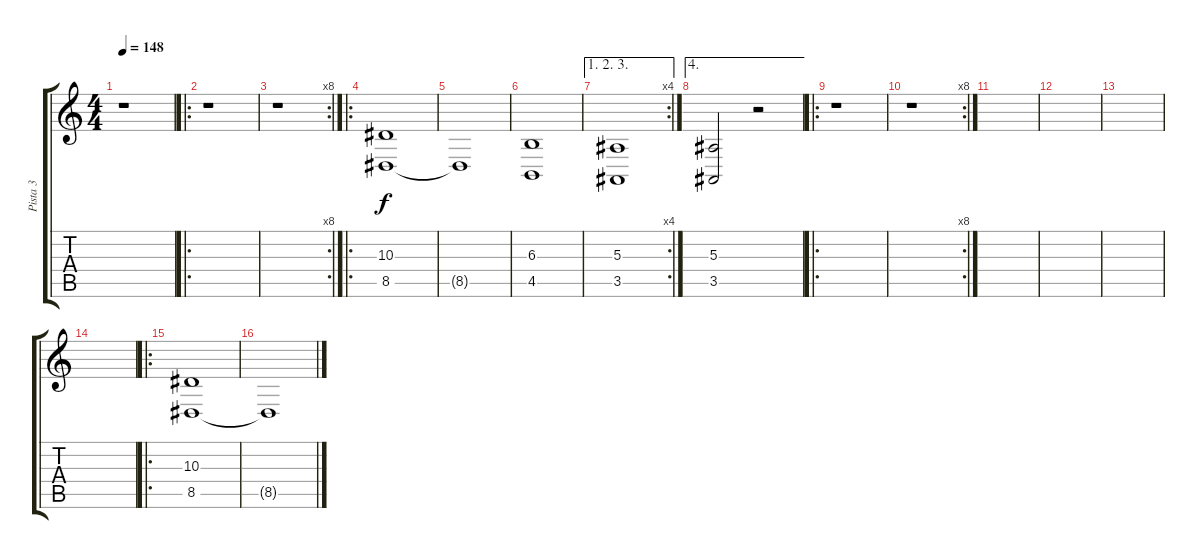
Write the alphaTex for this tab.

\track ("Pista 3" "Pista 3") {instrument vibraphone}
\staff {score tabs}
\tuning (D4 A3 F3 C3 G2 C2) {hide}
\ts (4 4)
\tempo 148
\clef g2
\ks c
r.1{dy f} |
\ro
r.1 |
\rc 8
r.1 |
\ro
(10.3 8.5).1 |
8.5{t}.1 |
(6.3 4.5).1 |
\ae (1 2 3)
\rc 4
(5.3 3.5).1 |
\ae 4
(5.3 3.5).2 r.2 |
\ro
r.1 |
\rc 8
r.1 |
|
|
|
|
\ro
(10.3 8.5).1 |
8.5{t}.1
